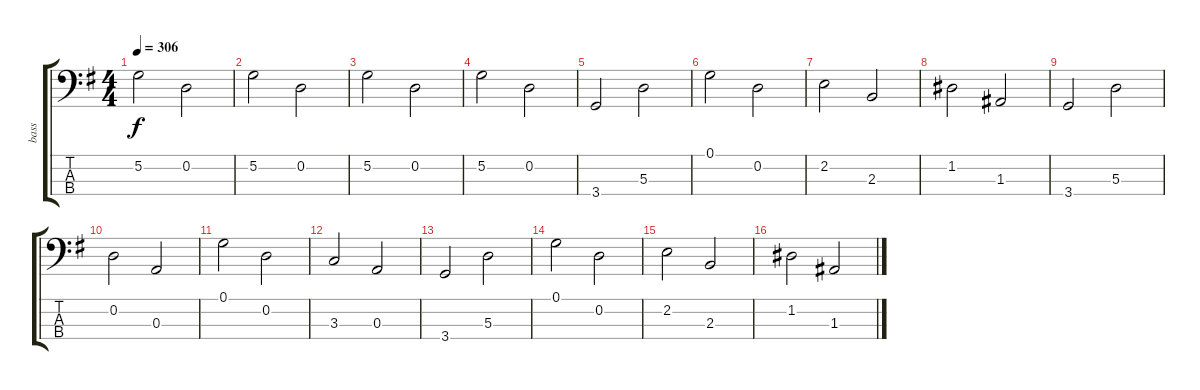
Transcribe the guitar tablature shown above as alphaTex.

\track ("bass" "bass") {instrument electricbassfinger}
\staff {score tabs}
\tuning (G2 D2 A1 E1) {hide}
\ts (4 4)
\tempo 306
\clef f4
\ks g
5.2.2{dy f} 0.2.2 |
5.2.2 0.2.2 |
5.2.2 0.2.2 |
5.2.2 0.2.2 |
3.4.2 5.3.2 |
0.1.2 0.2.2 |
2.2.2 2.3.2 |
1.2.2 1.3.2 |
3.4.2 5.3.2 |
0.2.2 0.3.2 |
0.1.2 0.2.2 |
3.3.2 0.3.2 |
3.4.2 5.3.2 |
0.1.2 0.2.2 |
2.2.2 2.3.2 |
1.2.2 1.3.2
